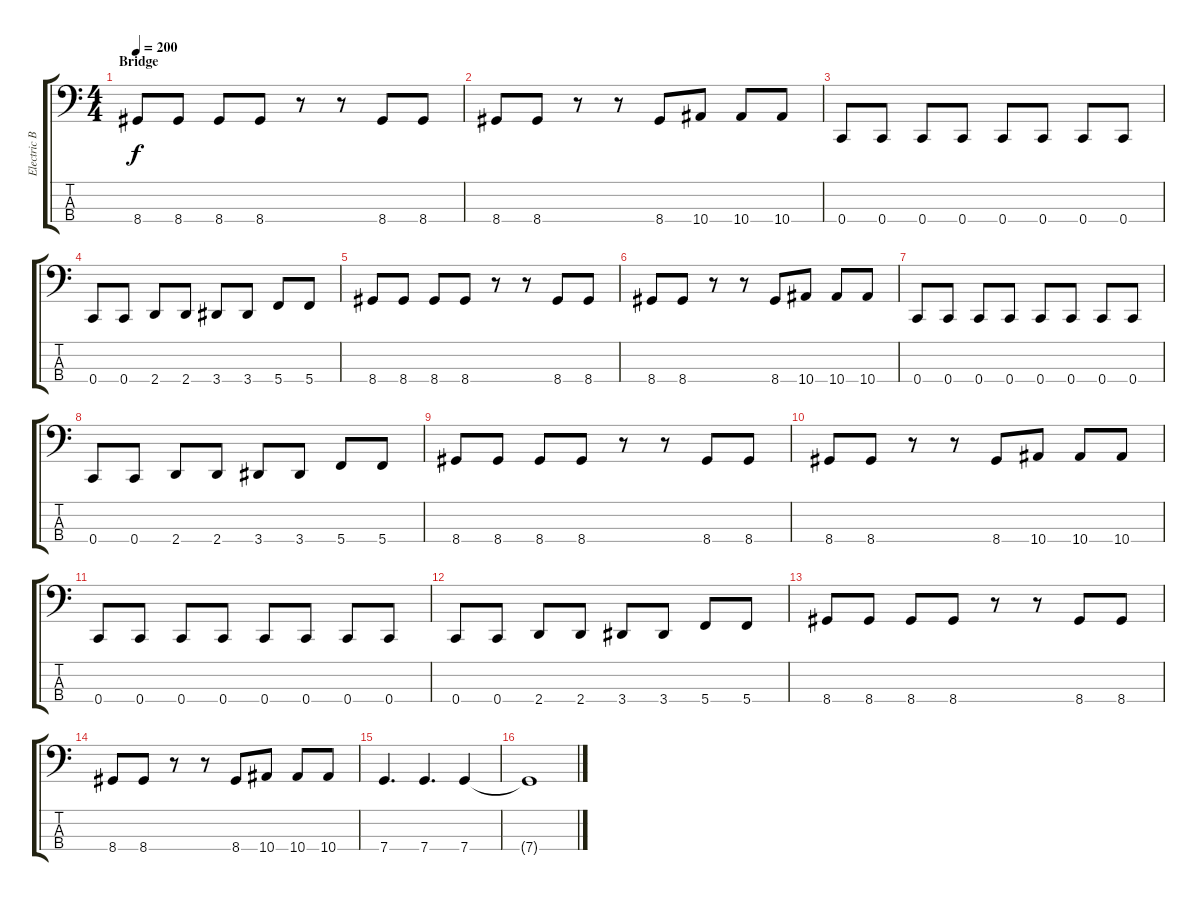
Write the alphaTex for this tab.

\track ("Electric Bass" "Electric B") {instrument electricbassfinger}
\staff {score tabs}
\tuning (F2 C2 G1 C1) {hide}
\ts (4 4)
\section ("" "Bridge")
\tempo 200
\clef f4
\ks c
8.4.8{dy f} 8.4.8 8.4.8 8.4.8 r.8 r.8 8.4.8 8.4.8 |
8.4.8 8.4.8 r.8 r.8 8.4.8 10.4.8 10.4.8 10.4.8 |
0.4.8 0.4.8 0.4.8 0.4.8 0.4.8 0.4.8 0.4.8 0.4.8 |
0.4.8 0.4.8 2.4.8 2.4.8 3.4.8 3.4.8 5.4.8 5.4.8 |
8.4.8 8.4.8 8.4.8 8.4.8 r.8 r.8 8.4.8 8.4.8 |
8.4.8 8.4.8 r.8 r.8 8.4.8 10.4.8 10.4.8 10.4.8 |
0.4.8 0.4.8 0.4.8 0.4.8 0.4.8 0.4.8 0.4.8 0.4.8 |
0.4.8 0.4.8 2.4.8 2.4.8 3.4.8 3.4.8 5.4.8 5.4.8 |
8.4.8 8.4.8 8.4.8 8.4.8 r.8 r.8 8.4.8 8.4.8 |
8.4.8 8.4.8 r.8 r.8 8.4.8 10.4.8 10.4.8 10.4.8 |
0.4.8 0.4.8 0.4.8 0.4.8 0.4.8 0.4.8 0.4.8 0.4.8 |
0.4.8 0.4.8 2.4.8 2.4.8 3.4.8 3.4.8 5.4.8 5.4.8 |
8.4.8 8.4.8 8.4.8 8.4.8 r.8 r.8 8.4.8 8.4.8 |
8.4.8 8.4.8 r.8 r.8 8.4.8 10.4.8 10.4.8 10.4.8 |
7.4.4{d} 7.4.4{d} 7.4.4 |
7.4{t}.1
